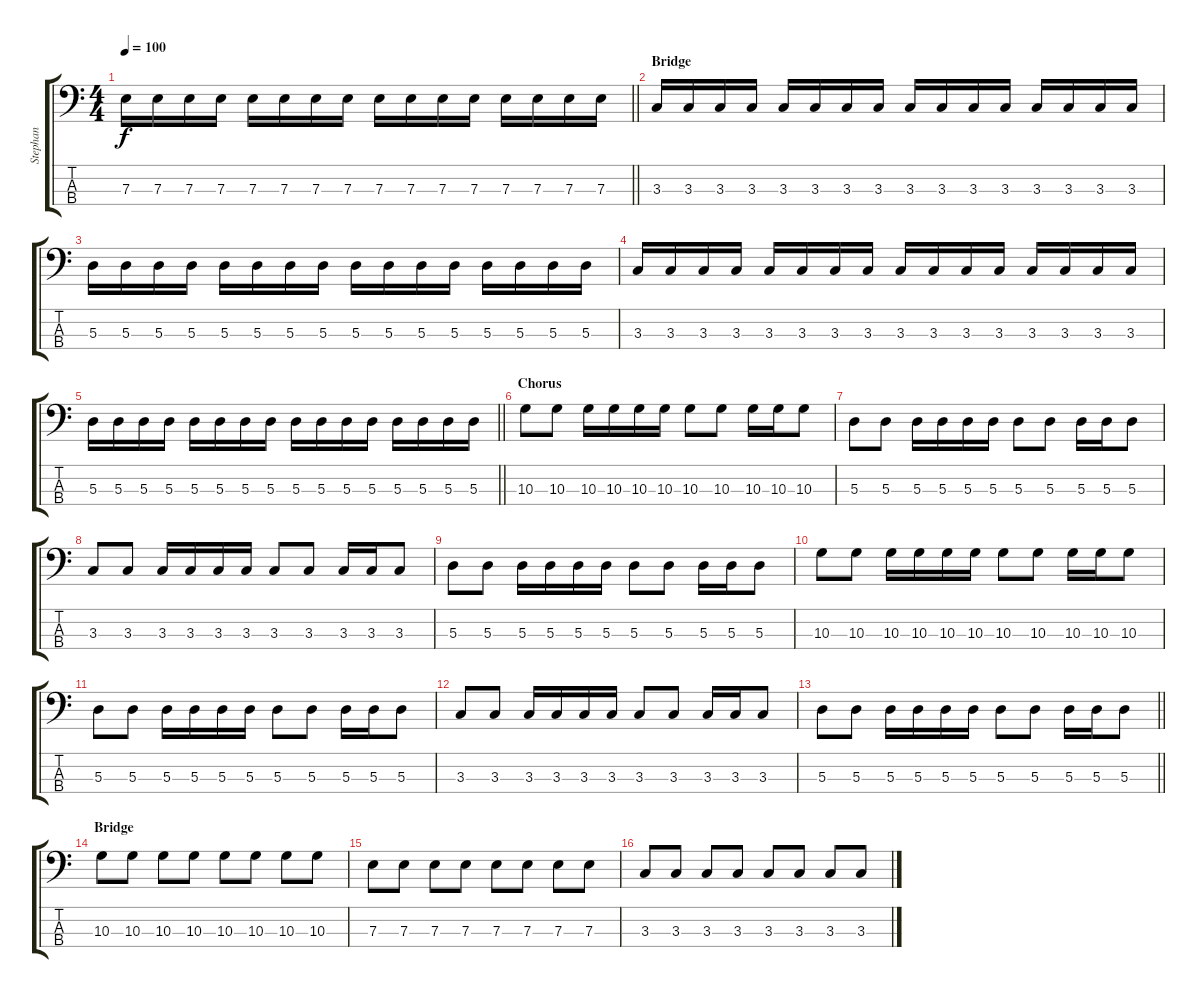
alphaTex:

\track ("Stephan" "Stephan") {instrument electricbasspick}
\staff {score tabs}
\tuning (G2 D2 A1 E1) {hide}
\ts (4 4)
\tempo 100
\clef f4
\barLineRight lightlight
\ks c
7.3.16{dy f} 7.3.16 7.3.16 7.3.16 7.3.16 7.3.16 7.3.16 7.3.16 7.3.16 7.3.16 7.3.16 7.3.16 7.3.16 7.3.16 7.3.16 7.3.16 |
\section ("" "Bridge")
3.3.16 3.3.16 3.3.16 3.3.16 3.3.16 3.3.16 3.3.16 3.3.16 3.3.16 3.3.16 3.3.16 3.3.16 3.3.16 3.3.16 3.3.16 3.3.16 |
5.3.16 5.3.16 5.3.16 5.3.16 5.3.16 5.3.16 5.3.16 5.3.16 5.3.16 5.3.16 5.3.16 5.3.16 5.3.16 5.3.16 5.3.16 5.3.16 |
3.3.16 3.3.16 3.3.16 3.3.16 3.3.16 3.3.16 3.3.16 3.3.16 3.3.16 3.3.16 3.3.16 3.3.16 3.3.16 3.3.16 3.3.16 3.3.16 |
\barLineRight lightlight
5.3.16 5.3.16 5.3.16 5.3.16 5.3.16 5.3.16 5.3.16 5.3.16 5.3.16 5.3.16 5.3.16 5.3.16 5.3.16 5.3.16 5.3.16 5.3.16 |
\section ("" "Chorus")
10.3.8 10.3.8 10.3.16 10.3.16 10.3.16 10.3.16 10.3.8 10.3.8 10.3.16 10.3.16 10.3.8 |
5.3.8 5.3.8 5.3.16 5.3.16 5.3.16 5.3.16 5.3.8 5.3.8 5.3.16 5.3.16 5.3.8 |
3.3.8 3.3.8 3.3.16 3.3.16 3.3.16 3.3.16 3.3.8 3.3.8 3.3.16 3.3.16 3.3.8 |
5.3.8 5.3.8 5.3.16 5.3.16 5.3.16 5.3.16 5.3.8 5.3.8 5.3.16 5.3.16 5.3.8 |
10.3.8 10.3.8 10.3.16 10.3.16 10.3.16 10.3.16 10.3.8 10.3.8 10.3.16 10.3.16 10.3.8 |
5.3.8 5.3.8 5.3.16 5.3.16 5.3.16 5.3.16 5.3.8 5.3.8 5.3.16 5.3.16 5.3.8 |
3.3.8 3.3.8 3.3.16 3.3.16 3.3.16 3.3.16 3.3.8 3.3.8 3.3.16 3.3.16 3.3.8 |
\barLineRight lightlight
5.3.8 5.3.8 5.3.16 5.3.16 5.3.16 5.3.16 5.3.8 5.3.8 5.3.16 5.3.16 5.3.8 |
\section ("" "Bridge")
10.3.8 10.3.8 10.3.8 10.3.8 10.3.8 10.3.8 10.3.8 10.3.8 |
7.3.8 7.3.8 7.3.8 7.3.8 7.3.8 7.3.8 7.3.8 7.3.8 |
3.3.8 3.3.8 3.3.8 3.3.8 3.3.8 3.3.8 3.3.8 3.3.8
